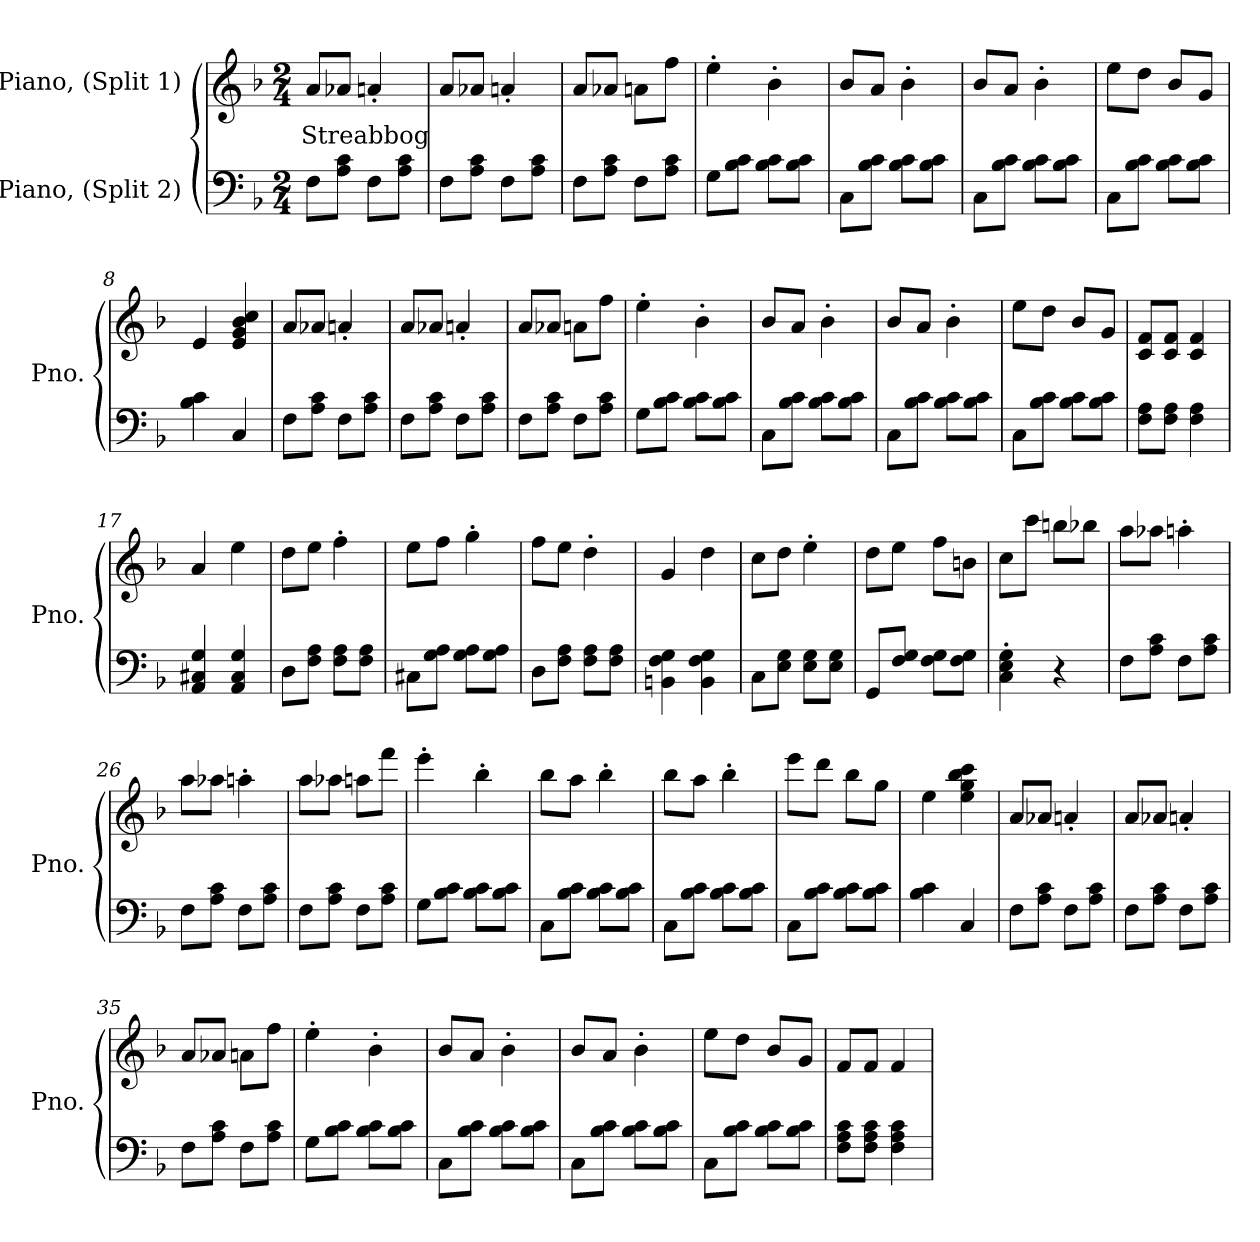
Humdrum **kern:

**kern	**kern	**text
*part2	*part1	*part1
*staff2	*staff1	*staff1
*I"Piano,  (Split 2)	*I"Piano,  (Split 1)	*
*I'Pno.	*I'Pno.	*
*clefF4	*clefG2	*
*k[b-]	*k[b-]	*
*M2/4	*M2/4	*
*MM100	*MM100	*
=1	=1	=1
!	!	!LO:LY:b
8F\L	8a/L	Streabbog
8A\ 8c\J	8a-X/J	.
8F\L	4an'/	.
8A\ 8c\J	.	.
=2	=2	=2
8F\L	8a/L	.
8A\ 8c\J	8a-X/J	.
8F\L	4an'/	.
8A\ 8c\J	.	.
=3	=3	=3
8F\L	8a/L	.
8A\ 8c\J	8a-X/J	.
8F\L	8an\L	.
8A\ 8c\J	8ff\J	.
=4	=4	=4
8G\L	4ee'\	.
8B-\ 8c\J	.	.
8B-\ 8c\L	4b-'\	.
8B-\ 8c\J	.	.
!!LO:LB:g=z
=5	=5	=5
8C\L	8b-/L	.
8B-\ 8c\J	8a/J	.
8B-\ 8c\L	4b-'\	.
8B-\ 8c\J	.	.
=6	=6	=6
8C\L	8b-/L	.
8B-\ 8c\J	8a/J	.
8B-\ 8c\L	4b-'\	.
8B-\ 8c\J	.	.
=7	=7	=7
8C\L	8ee\L	.
8B-\ 8c\J	8dd\J	.
8B-\ 8c\L	8b-/L	.
8B-\ 8c\J	8g/J	.
=8	=8	=8
4B-\ 4c\	4e/	.
4C/	4e/ 4g/ 4b-/ 4cc/	.
=9	=9	=9
8F\L	8a/L	.
8A\ 8c\J	8a-X/J	.
8F\L	4an'/	.
8A\ 8c\J	.	.
=10	=10	=10
8F\L	8a/L	.
8A\ 8c\J	8a-X/J	.
8F\L	4an'/	.
8A\ 8c\J	.	.
!!LO:LB:g=z
=11	=11	=11
8F\L	8a/L	.
8A\ 8c\J	8a-X/J	.
8F\L	8an\L	.
8A\ 8c\J	8ff\J	.
=12	=12	=12
8G\L	4ee'\	.
8B-\ 8c\J	.	.
8B-\ 8c\L	4b-'\	.
8B-\ 8c\J	.	.
=13	=13	=13
8C\L	8b-/L	.
8B-\ 8c\J	8a/J	.
8B-\ 8c\L	4b-'\	.
8B-\ 8c\J	.	.
=14	=14	=14
8C\L	8b-/L	.
8B-\ 8c\J	8a/J	.
8B-\ 8c\L	4b-'\	.
8B-\ 8c\J	.	.
=15	=15	=15
8C\L	8ee\L	.
8B-\ 8c\J	8dd\J	.
8B-\ 8c\L	8b-/L	.
8B-\ 8c\J	8g/J	.
=16	=16	=16
8F\ 8A\L	8c/ 8f/L	.
8F\ 8A\J	8c/ 8f/J	.
4F\ 4A\	4c/ 4f/	.
!!LO:LB:g=z
=17	=17	=17
4AA/ 4C#X/ 4G/	4a/	.
4AA/ 4C#/ 4G/	4ee\	.
=18	=18	=18
8D\L	8dd\L	.
8F\ 8A\J	8ee\J	.
8F\ 8A\L	4ff'\	.
8F\ 8A\J	.	.
=19	=19	=19
8C#X\L	8ee\L	.
8G\ 8A\J	8ff\J	.
8G\ 8A\L	4gg'\	.
8G\ 8A\J	.	.
=20	=20	=20
8D\L	8ff\L	.
8F\ 8A\J	8ee\J	.
8F\ 8A\L	4dd'\	.
8F\ 8A\J	.	.
=21	=21	=21
4BBn\ 4F\ 4G\	4g/	.
4BB\ 4F\ 4G\	4dd\	.
=22	=22	=22
8C\L	8cc\L	.
8E\ 8G\J	8dd\J	.
8E\ 8G\L	4ee'\	.
8E\ 8G\J	.	.
=23	=23	=23
8GG/L	8dd\L	.
8F/ 8G/J	8ee\J	.
8F\ 8G\L	8ff\L	.
8F\ 8G\J	8bn\J	.
=24	=24	=24
4C\' 4E\' 4G\'	8cc\L	.
.	8ccc\J	.
4r	8bbn\L	.
.	8bb-X\J	.
!!LO:LB:g=z
=25	=25	=25
8F\L	8aa\L	.
8A\ 8c\J	8aa-X\J	.
8F\L	4aan'\	.
8A\ 8c\J	.	.
=26	=26	=26
8F\L	8aa\L	.
8A\ 8c\J	8aa-X\J	.
8F\L	4aan'\	.
8A\ 8c\J	.	.
=27	=27	=27
8F\L	8aa\L	.
8A\ 8c\J	8aa-X\J	.
8F\L	8aan\L	.
8A\ 8c\J	8fff\J	.
=28	=28	=28
8G\L	4eee'\	.
8B-\ 8c\J	.	.
8B-\ 8c\L	4bb-'\	.
8B-\ 8c\J	.	.
=29	=29	=29
8C\L	8bb-\L	.
8B-\ 8c\J	8aa\J	.
8B-\ 8c\L	4bb-'\	.
8B-\ 8c\J	.	.
=30	=30	=30
8C\L	8bb-\L	.
8B-\ 8c\J	8aa\J	.
8B-\ 8c\L	4bb-'\	.
8B-\ 8c\J	.	.
!!LO:LB:g=z
=31	=31	=31
8C\L	8eee\L	.
8B-\ 8c\J	8ddd\J	.
8B-\ 8c\L	8bb-\L	.
8B-\ 8c\J	8gg\J	.
=32	=32	=32
4B-\ 4c\	4ee\	.
4C/	4ee\ 4gg\ 4bb-\ 4ccc\	.
=33	=33	=33
8F\L	8a/L	.
8A\ 8c\J	8a-X/J	.
8F\L	4an'/	.
8A\ 8c\J	.	.
=34	=34	=34
8F\L	8a/L	.
8A\ 8c\J	8a-X/J	.
8F\L	4an'/	.
8A\ 8c\J	.	.
=35	=35	=35
8F\L	8a/L	.
8A\ 8c\J	8a-X/J	.
8F\L	8an\L	.
8A\ 8c\J	8ff\J	.
=36	=36	=36
8G\L	4ee'\	.
8B-\ 8c\J	.	.
8B-\ 8c\L	4b-'\	.
8B-\ 8c\J	.	.
!!LO:PB:g=z
=37	=37	=37
8C\L	8b-/L	.
8B-\ 8c\J	8a/J	.
8B-\ 8c\L	4b-'\	.
8B-\ 8c\J	.	.
=38	=38	=38
8C\L	8b-/L	.
8B-\ 8c\J	8a/J	.
8B-\ 8c\L	4b-'\	.
8B-\ 8c\J	.	.
=39	=39	=39
8C\L	8ee\L	.
8B-\ 8c\J	8dd\J	.
8B-\ 8c\L	8b-/L	.
8B-\ 8c\J	8g/J	.
=40	=40	=40
8F\ 8A\ 8c\L	8f/L	.
8F\ 8A\ 8c\J	8f/J	.
4F\ 4A\ 4c\	4f/	.
=	=	=
*-	*-	*-
